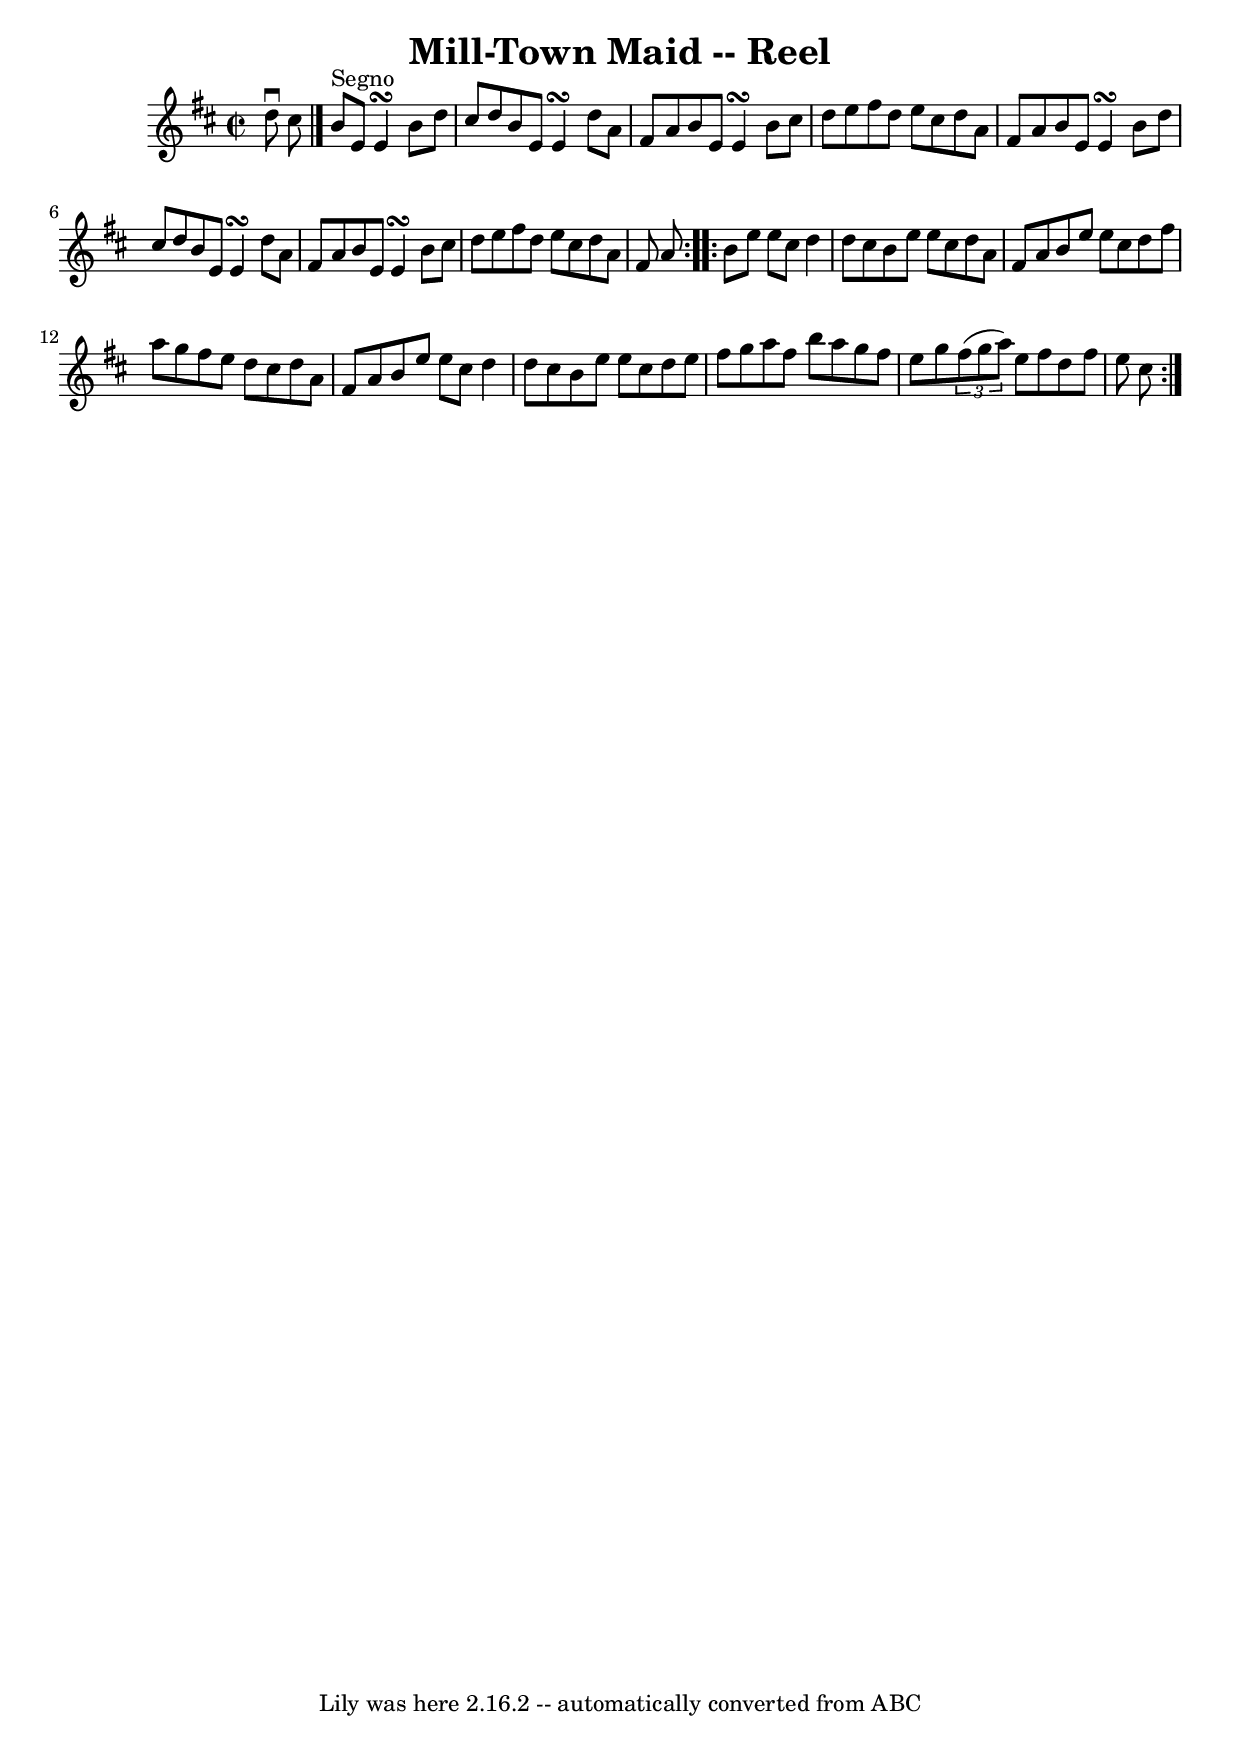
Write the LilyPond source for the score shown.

\version "2.7.40"
\include "Mammoth.ily"
\header {
	book = "Ryan's Mammoth Collection"
	crossRefNumber = "1"
	footnotes = ""
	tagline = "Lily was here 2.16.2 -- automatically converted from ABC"
	title = "Mill-Town Maid -- Reel"
}
voicedefault =  {
\set Score.defaultBarType = "empty"

\repeat volta 2 {
\override Staff.TimeSignature #'style = #'C
 \time 2/2 \key a \mixolydian d''8^\downbow cis''8    \bar "|." b'8 
^"Segno" e'8 e'4\turn b'8 d''8 cis''8 d''8  |
 b'8    
e'8 e'4\turn d''8 a'8 fis'8 a'8  |
 b'8 e'8 e'4 
\turn b'8 cis''8 d''8 e''8  |
 fis''8 d''8 e''8    
cis''8 d''8 a'8 fis'8 a'8  |
 b'8 e'8 e'4\turn    
b'8 d''8 cis''8 d''8  |
 b'8 e'8 e'4\turn d''8 a'8 
 fis'8 a'8  |
 b'8 e'8 e'4\turn b'8 cis''8 d''8    
e''8  |
 fis''8 d''8 e''8 cis''8 d''8 a'8 fis'8    
a'8  }     \repeat volta 2 { b'8 e''8 e''8 cis''8 d''4 d''8    
cis''8  |
 b'8 e''8 e''8 cis''8 d''8 a'8 fis'8 a'8 
 |
 b'8 e''8 e''8 cis''8 d''8 fis''8 a''8 g''8  
|
 fis''8 e''8 d''8 cis''8 d''8 a'8 fis'8 a'8  
|
 b'8 e''8 e''8 cis''8 d''4 d''8 cis''8  |
  
 b'8 e''8 e''8 cis''8 d''8 e''8 fis''8 g''8  |
   
a''8 fis''8 b''8 a''8 g''8 fis''8 e''8 g''8  |
   
\times 2/3 { fis''8 (g''8 a''8) } e''8 fis''8 d''8 fis''8 
 e''8 cis''8    }   
}

\score{
    <<

	\context Staff="default"
	{
	    \voicedefault 
	}

    >>
	\layout {
	}
	\midi {}
}
